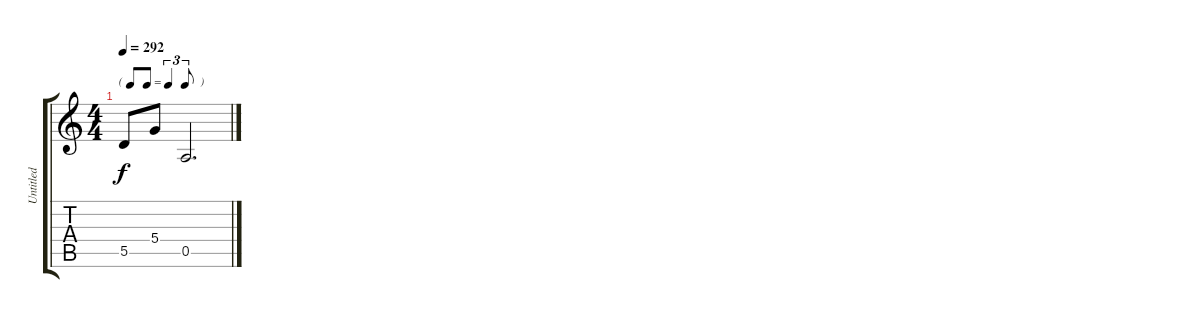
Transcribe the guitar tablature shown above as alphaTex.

\track ("Untitled" "Untitled") {instrument electricguitarclean}
\staff {score tabs}
\tuning (E4 B3 G3 D3 A2 E2) {hide}
\ts (4 4)
\tf triplet8th
\tempo 292
\clef g2
\ks c
5.5.8{dy f} 5.4.8 0.5.2{d}
